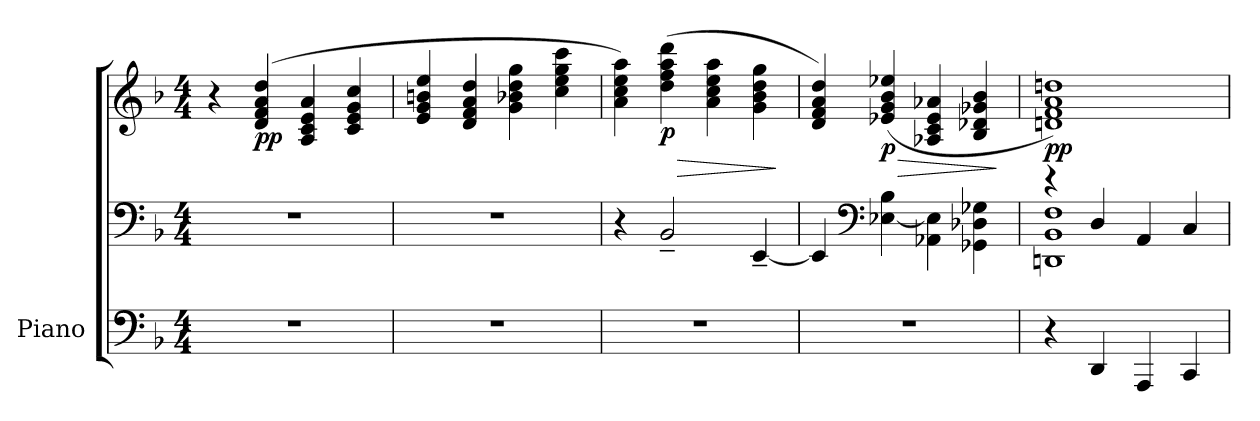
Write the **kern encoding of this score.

**kern	**kern	**kern	**dynam
*part1	*part1	*part1	*part1
*staff3	*staff2	*staff1	*staff1/2/3
*I"Piano	*	*	*
*I'Pno.	*	*	*
*clefF4	*clefF4	*clefG2	*
*k[b-]	*k[b-]	*k[b-]	*
*M4/4	*M4/4	*M4/4	*
*MM70	*MM70	*MM70	*
=1	=1	=1	=1
1r	1r	4r	.
!	!	!	!LO:DY:b
.	.	(>4d/ 4f/ 4a/ 4dd/	pp
.	.	4A/ 4c/ 4e/ 4a/	.
.	.	4c/ 4e/ 4g/ 4cc/	.
=2	=2	=2	=2
1r	1r	4e/ 4g/ 4bn/ 4ee/	.
.	.	4d/ 4f/ 4a/ 4dd/	.
.	.	4g\ 4b-X\ 4dd\ 4gg\	.
.	.	4cc\ 4ee\ 4gg\ 4ccc\	.
=3	=3	=3	=3
1r	4r	4a\ 4cc\ 4ee\ 4aa\)	.
!	!	!	!LO:HP:b
!	!	!	!LO:DY:n=1:b
.	2BB-~/	(>4dd\ 4ff\ 4aa\ 4ddd\	> p
.	.	4a\ 4cc\ 4ee\ 4aa\	.
.	[4EE~/	4g\ 4b-\ 4dd\ 4gg\	.
.	.	.	]
=4	=4	=4	=4
1r	4EE/]	4d/ 4f/ 4a/ 4dd/)	.
*	*clefF4	*	*
!	!	!	!LO:HP:b
!	!	!	!LO:DY:n=1:b
.	[4E-X\ 4B-\	(>4e-X/ 4g/ 4b-/ 4ee-X/	> p
.	4AA-X\ 4E-\]	4A-X/ 4c/ 4e-/ 4a-X/	.
.	4GG-X\ 4D-X\ 4G-X\	4B-/ 4d-X/ 4g-X/ 4b-/	.
.	.	.	]
!!LO:LB:g=z
=5	=5	=5	=5
*	*^	*	*
!	!	!	!	!LO:DY:b
4r	4r	1DDn 1BB- 1F	1dn 1f 1a 1ddn)	pp
4DD/	4D/	.	.	.
4AAA/	4AA/	.	.	.
4CC/	4C/	.	.	.
*	*v	*v	*	*
=	=	=	=
*-	*-	*-	*-
